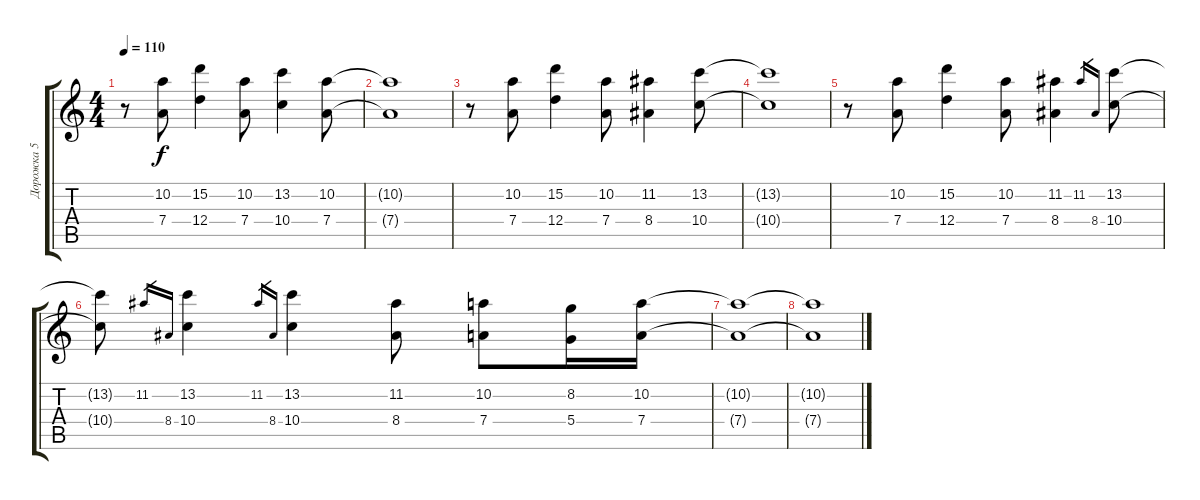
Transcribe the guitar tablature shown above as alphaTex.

\track ("Дорожка 5" "Дорожка 5") {instrument electricguitarjazz}
\staff {score tabs}
\tuning (E4 B3 G3 D3 A2 E2) {hide}
\ts (4 4)
\tempo 110
\clef g2
\ks c
r.8{dy f} (10.2 7.4).8 (15.2 12.4).4 (10.2 7.4).8 (13.2 10.4).4 (10.2 7.4).8 |
(10.2{t} 7.4{t}).1 |
r.8 (10.2 7.4).8 (15.2 12.4).4 (10.2 7.4).8 (11.2 8.4).4 (13.2 10.4).8 |
(13.2{t} 10.4{t}).1 |
r.8 (10.2 7.4).8 (15.2 12.4).4 (10.2 7.4).8 (11.2 8.4).4 11.2.16{gr} 8.4.16{gr} (13.2 10.4).8 |
(13.2{t} 10.4{t}).8 11.2.16{gr} 8.4.16{gr} (13.2 10.4).4 11.2.16{gr} 8.4.16{gr} (13.2 10.4).4 (11.2 8.4).8 (10.2 7.4).8 (8.2 5.4).16 (10.2 7.4).16 |
(10.2{t} 7.4{t}).1 |
(10.2{t} 7.4{t}).1
